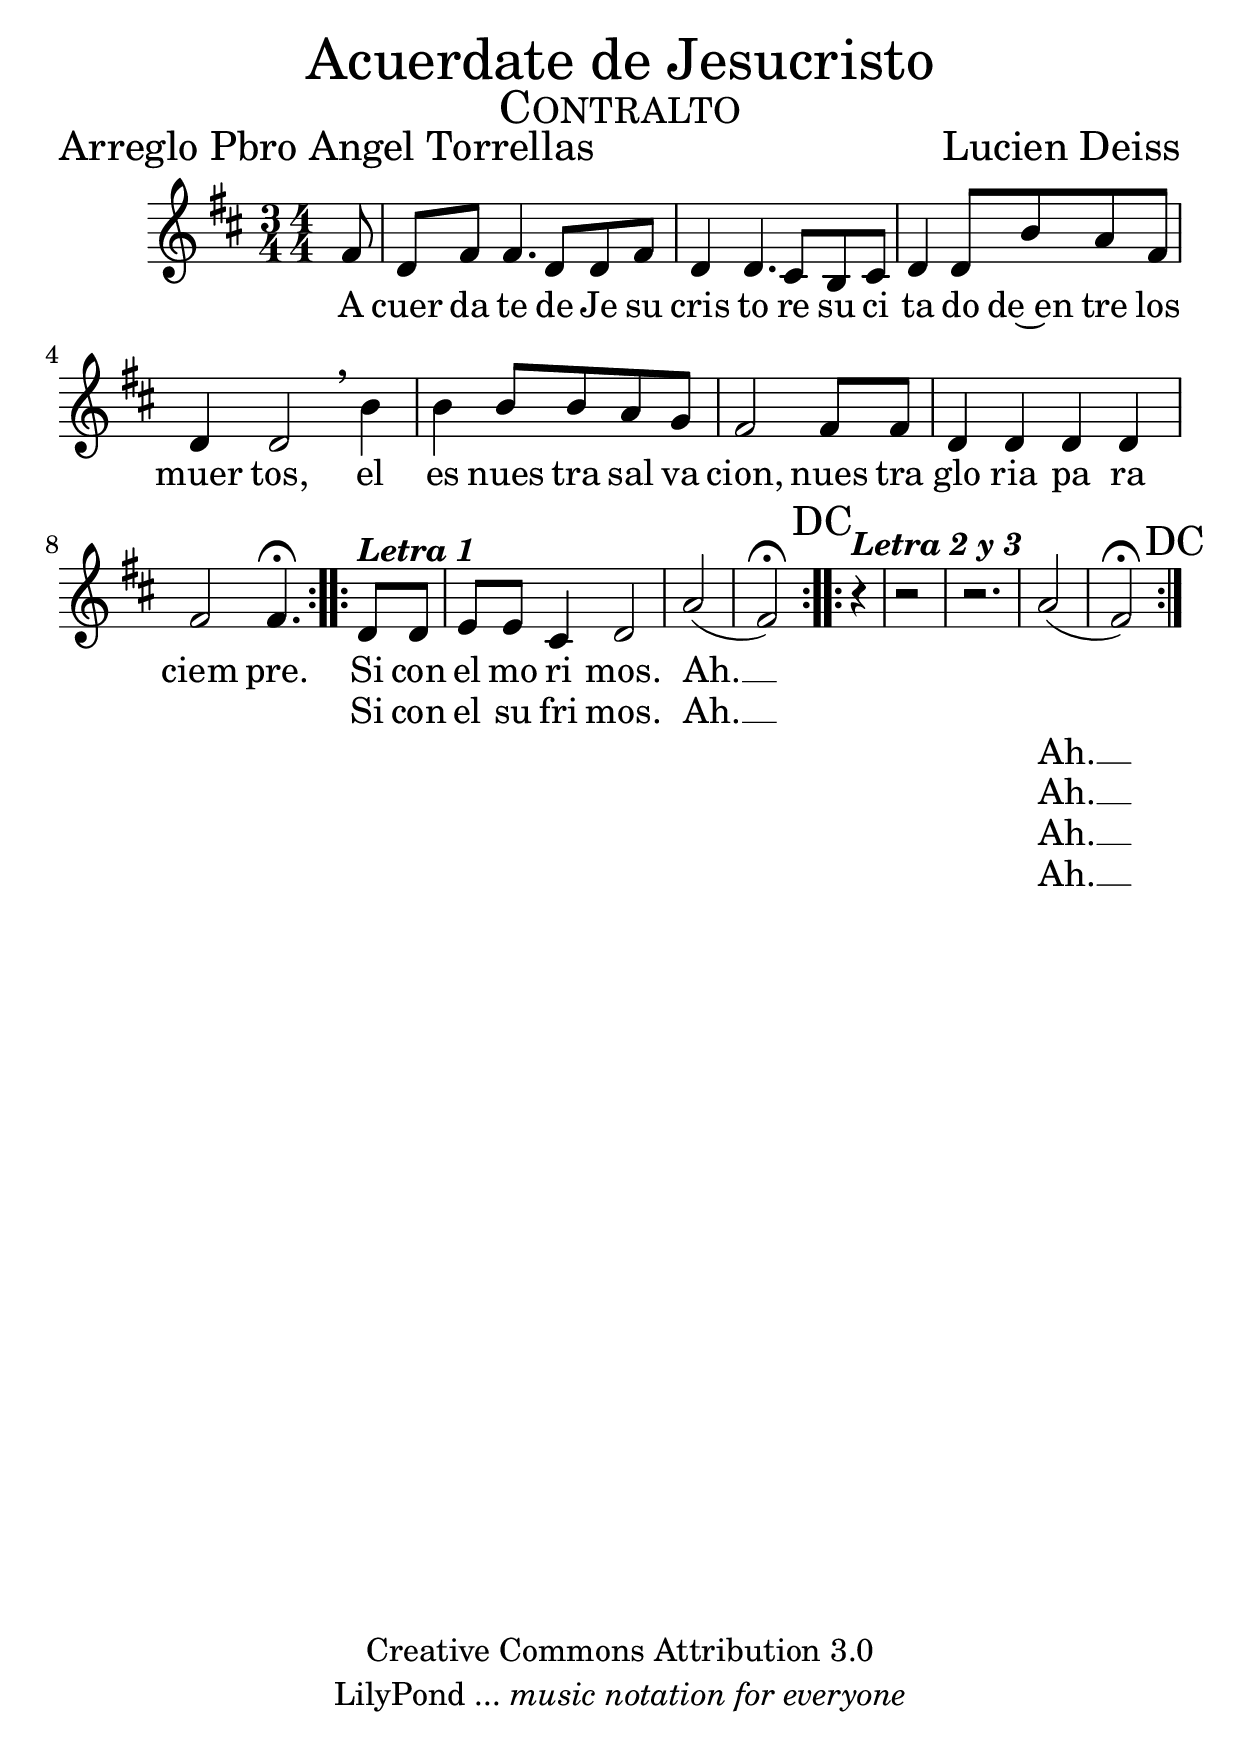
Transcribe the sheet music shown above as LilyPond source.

% ****************************************************************
%	Acuerdate de Jesucristo - Contralto
%	by serach.sam@
% ****************************************************************
\language "espanol"
\version "2.19.32"

% --- Includes

% --- Funciones
alternatingTimeSignatures = #(define-music-function (parser location timesigs)(list?)
  (_i "Print alternating time signatures. The argument is a Scheme list
  of lists. Each list describes one fraction to be printed.
  When the function has executed the first of the given time signatures
  will be the effective @code{\\time}, while the following are simply graphical.
  When using it you will want to use @code{\\omit Score.TimeSignature}
  before the next use of @code{\\time}. Please note that this does not
  perform any checks regarding the used time signatures, so you're
  responsible yourself to write consistent music. To return to normal
  use of time signatures use @code{\\undo \\omit Score.TimeSignature}.")
  (let ((firstsig (cons
                  (caar timesigs)
                  (cadar timesigs))))
    #{ \once\override Staff.TimeSignature.stencil =
      #(lambda (grob)
         (grob-interpret-markup grob
           #{ \markup \override #'(baseline-skip . 0)
              \number
              #(map (lambda (x) #{ \markup \center-column #(map number->string x) #})
                 timesigs)
           #}))
      \time #firstsig #})
  )

% --- Musica
alto_music = \relative do' {
  \dynamicUp
  \alternatingTimeSignatures #'((3 4) (4 4)) 
  %Escribir la musica aqui...
  \repeat volta 2 {
    \partial 8 fas8		|
    \omit Score.TimeSignature
    \time 4/4
    re8 fas fas4. re8 re fas 	|
    re4 re4. dos8 si dos 	|
    \time 3/4
    re4 re8 si' la fas		|
    \time 4/4
    re4 re2 \breathe si'4 	|
    \time 3/4
    si4 si8 si la sol		|
    fas2 fas8 fas		|
    \time 4/4
    re4 re re re		|
    \partial 2.. fas2 fas4. \fermata |
  }
  \repeat volta 2 {
    \partial 4 re8^\markup{ \italic \bold "Letra 1" } re |
    \time 4/4
    mi8 mi dos4 re2		|
    \time 2/4
    la'2(			|
    fas2) \fermata \mark "DC"	|
  }
  \repeat volta 2 {
    \partial 4 r4^\markup{ \italic \bold "Letra 2 y 3" } |
    \time 2/4
    r2				|
    \time 3/4
    r2.				|
    \time 2/4
    la2(			|
    fas2) \fermata \mark "DC"	|
  }
}

alto_letra_uno = \lyricmode { 
  A cuer da te de Je su cris to re su ci ta do de~en tre los muer tos,
  el es nues tra sal va cion, nues tra glo ria pa ra ciem pre.
  Si con el mo ri mos. Ah. __
}

alto_letra_dos = \lyricmode { 
  _ _ _ _ _ _ _ _ _ _ _ _ _ _ _ _ _ _ _ _ _ _ _ _ _ _ _ _ _ _ _ _ _ _
  Si con el su fri mos. Ah. __
}

alto_letra_tres = \lyricmode { 
  _ _ _ _ _ _ _ _ _ _ _ _ _ _ _ _ _ _ _ _ _ _ _ _ _ _ _ _ _ _ _ _ _ _
  _ _ _ _ _ _ _ Ah. __
}

alto_letra_cuatro = \lyricmode { 
  _ _ _ _ _ _ _ _ _ _ _ _ _ _ _ _ _ _ _ _ _ _ _ _ _ _ _ _ _ _ _ _ _ _
  _ _ _ _ _ _ _ Ah. __
}

alto_letra_cinco = \lyricmode { 
  _ _ _ _ _ _ _ _ _ _ _ _ _ _ _ _ _ _ _ _ _ _ _ _ _ _ _ _ _ _ _ _ _ _
  _ _ _ _ _ _ _ Ah. __
}

alto_letra_seis = \lyricmode { 
  _ _ _ _ _ _ _ _ _ _ _ _ _ _ _ _ _ _ _ _ _ _ _ _ _ _ _ _ _ _ _ _ _ _
  _ _ _ _ _ _ _ Ah. __
}


% --- Tamaño del pentagrama
#(set-global-staff-size 28)

% --- Parametro globales
global = { \key re \major s1*11 }

% --- Cabecera
\markup { \fill-line { \center-column { \fontsize #5 "Acuerdate de Jesucristo" \fontsize #3 \smallCaps "Contralto" } } }
\markup { \fill-line { \center-column { \fontsize #2 "Arreglo Pbro Angel Torrellas" } \center-column { \fontsize #2 "Lucien Deiss" } } }
\header {
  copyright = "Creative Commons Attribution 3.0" 
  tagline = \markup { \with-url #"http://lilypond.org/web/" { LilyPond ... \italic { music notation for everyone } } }
  breakbefore = ##t
}

% --- Partitura
\score {
  <<
    \new Staff { <<
      \set Staff.midiInstrument = #"piano"
      \new Voice = "alto" <<
        \global
        \alto_music
      >>
      \new Lyrics \lyricsto "alto" \alto_letra_uno
      \new Lyrics \lyricsto "alto" \alto_letra_dos
      \new Lyrics \lyricsto "alto" \alto_letra_tres
      \new Lyrics \lyricsto "alto" \alto_letra_cuatro
      \new Lyrics \lyricsto "alto" \alto_letra_cinco
      \new Lyrics \lyricsto "alto" \alto_letra_seis
    >>}
  >>
  \midi {}
  \layout {}
}

% --- Pagina
\paper {
  #( set-default-paper-size "letter" )
}